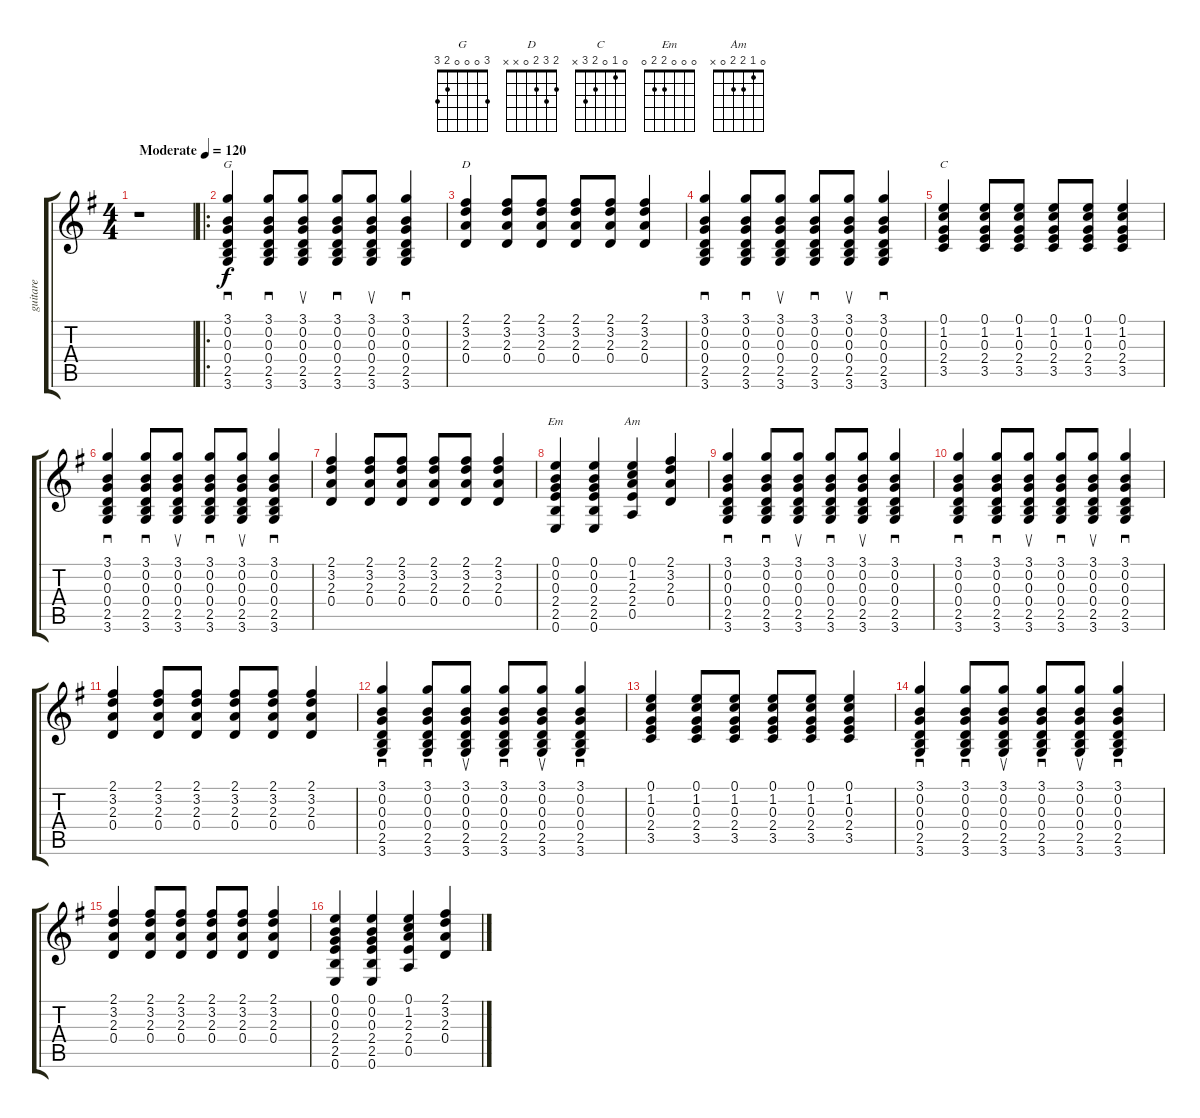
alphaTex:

\track ("guitare" "guitare") {instrument acousticguitarsteel}
\staff {score tabs}
\tuning (E4 B3 G3 D3 A2 E2) {hide}
\chord ("G" 3 0 0 0 2 3)
\chord ("D" 2 3 2 0 x x)
\chord ("C" 0 1 0 2 3 x)
\chord ("Em" 0 0 0 2 2 0)
\chord ("Am" 0 1 2 2 0 x)
\ts (4 4)
\tempo (120 "Moderate")
\clef g2
\ks g
r.1{dy f instrument acousticguitarsteel} |
\ro
(3.1 0.2 0.3 0.4 2.5 3.6).4{sd ch "G"} (3.1 0.2 0.3 0.4 2.5 3.6).8{sd} (3.1 0.2 0.3 0.4 2.5 3.6).8{su} (3.1 0.2 0.3 0.4 2.5 3.6).8{sd} (3.1 0.2 0.3 0.4 2.5 3.6).8{su} (3.1 0.2 0.3 0.4 2.5 3.6).4{sd} |
(2.1 3.2 2.3 0.4).4{ch "D"} (2.1 3.2 2.3 0.4).8 (2.1 3.2 2.3 0.4).8 (2.1 3.2 2.3 0.4).8 (2.1 3.2 2.3 0.4).8 (2.1 3.2 2.3 0.4).4 |
(3.1 0.2 0.3 0.4 2.5 3.6).4{sd} (3.1 0.2 0.3 0.4 2.5 3.6).8{sd} (3.1 0.2 0.3 0.4 2.5 3.6).8{su} (3.1 0.2 0.3 0.4 2.5 3.6).8{sd} (3.1 0.2 0.3 0.4 2.5 3.6).8{su} (3.1 0.2 0.3 0.4 2.5 3.6).4{sd} |
(0.1 1.2 0.3 2.4 3.5).4{ch "C"} (0.1 1.2 0.3 2.4 3.5).8 (0.1 1.2 0.3 2.4 3.5).8 (0.1 1.2 0.3 2.4 3.5).8 (0.1 1.2 0.3 2.4 3.5).8 (0.1 1.2 0.3 2.4 3.5).4 |
(3.1 0.2 0.3 0.4 2.5 3.6).4{sd} (3.1 0.2 0.3 0.4 2.5 3.6).8{sd} (3.1 0.2 0.3 0.4 2.5 3.6).8{su} (3.1 0.2 0.3 0.4 2.5 3.6).8{sd} (3.1 0.2 0.3 0.4 2.5 3.6).8{su} (3.1 0.2 0.3 0.4 2.5 3.6).4{sd} |
(2.1 3.2 2.3 0.4).4 (2.1 3.2 2.3 0.4).8 (2.1 3.2 2.3 0.4).8 (2.1 3.2 2.3 0.4).8 (2.1 3.2 2.3 0.4).8 (2.1 3.2 2.3 0.4).4 |
(0.1 0.2 0.3 2.4 2.5 0.6).4{ch "Em"} (0.1 0.2 0.3 2.4 2.5 0.6).4 (0.1 1.2 2.3 2.4 0.5).4{ch "Am"} (2.1 3.2 2.3 0.4).4 |
(3.1 0.2 0.3 0.4 2.5 3.6).4{sd} (3.1 0.2 0.3 0.4 2.5 3.6).8{sd} (3.1 0.2 0.3 0.4 2.5 3.6).8{su} (3.1 0.2 0.3 0.4 2.5 3.6).8{sd} (3.1 0.2 0.3 0.4 2.5 3.6).8{su} (3.1 0.2 0.3 0.4 2.5 3.6).4{sd} |
(3.1 0.2 0.3 0.4 2.5 3.6).4{sd} (3.1 0.2 0.3 0.4 2.5 3.6).8{sd} (3.1 0.2 0.3 0.4 2.5 3.6).8{su} (3.1 0.2 0.3 0.4 2.5 3.6).8{sd} (3.1 0.2 0.3 0.4 2.5 3.6).8{su} (3.1 0.2 0.3 0.4 2.5 3.6).4{sd} |
(2.1 3.2 2.3 0.4).4 (2.1 3.2 2.3 0.4).8 (2.1 3.2 2.3 0.4).8 (2.1 3.2 2.3 0.4).8 (2.1 3.2 2.3 0.4).8 (2.1 3.2 2.3 0.4).4 |
(3.1 0.2 0.3 0.4 2.5 3.6).4{sd} (3.1 0.2 0.3 0.4 2.5 3.6).8{sd} (3.1 0.2 0.3 0.4 2.5 3.6).8{su} (3.1 0.2 0.3 0.4 2.5 3.6).8{sd} (3.1 0.2 0.3 0.4 2.5 3.6).8{su} (3.1 0.2 0.3 0.4 2.5 3.6).4{sd} |
(0.1 1.2 0.3 2.4 3.5).4 (0.1 1.2 0.3 2.4 3.5).8 (0.1 1.2 0.3 2.4 3.5).8 (0.1 1.2 0.3 2.4 3.5).8 (0.1 1.2 0.3 2.4 3.5).8 (0.1 1.2 0.3 2.4 3.5).4 |
(3.1 0.2 0.3 0.4 2.5 3.6).4{sd} (3.1 0.2 0.3 0.4 2.5 3.6).8{sd} (3.1 0.2 0.3 0.4 2.5 3.6).8{su} (3.1 0.2 0.3 0.4 2.5 3.6).8{sd} (3.1 0.2 0.3 0.4 2.5 3.6).8{su} (3.1 0.2 0.3 0.4 2.5 3.6).4{sd} |
(2.1 3.2 2.3 0.4).4 (2.1 3.2 2.3 0.4).8 (2.1 3.2 2.3 0.4).8 (2.1 3.2 2.3 0.4).8 (2.1 3.2 2.3 0.4).8 (2.1 3.2 2.3 0.4).4 |
(0.1 0.2 0.3 2.4 2.5 0.6).4 (0.1 0.2 0.3 2.4 2.5 0.6).4 (0.1 1.2 2.3 2.4 0.5).4 (2.1 3.2 2.3 0.4).4
